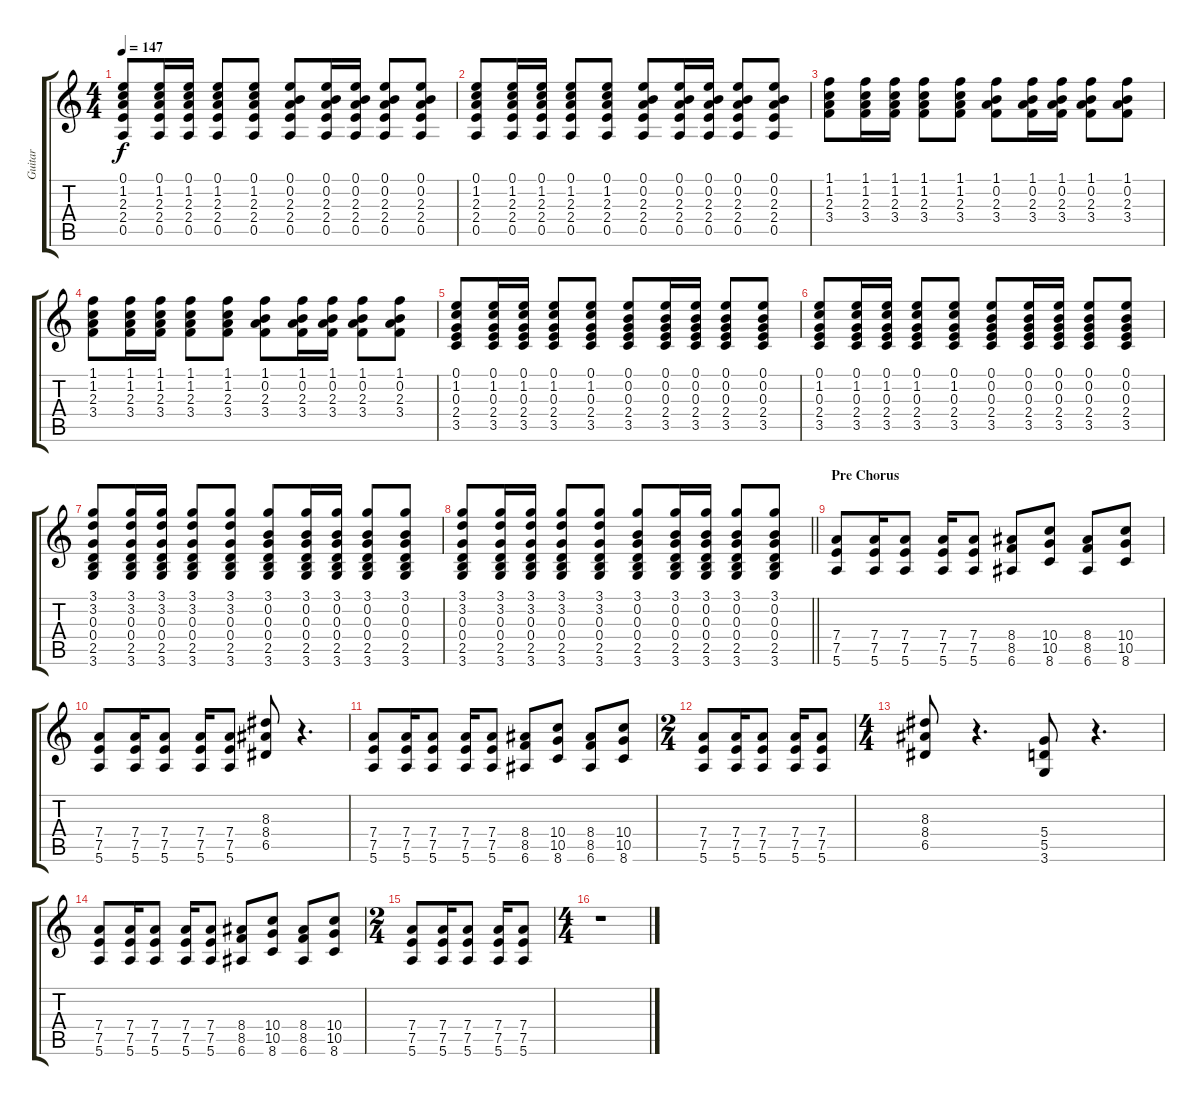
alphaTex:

\track ("Guitar" "Guitar") {instrument distortionguitar}
\staff {score tabs}
\tuning (E4 B3 G3 D3 A2 E2) {hide}
\ts (4 4)
\tempo 147
\clef g2
\ks aminor
(0.1 1.2 2.3 2.4 0.5).8{dy f} (0.1 1.2 2.3 2.4 0.5).16 (0.1 1.2 2.3 2.4 0.5).16 (0.1 1.2 2.3 2.4 0.5).8 (0.1 1.2 2.3 2.4 0.5).8 (0.1 0.2 2.3 2.4 0.5).8 (0.1 0.2 2.3 2.4 0.5).16 (0.1 0.2 2.3 2.4 0.5).16 (0.1 0.2 2.3 2.4 0.5).8 (0.1 0.2 2.3 2.4 0.5).8 |
(0.1 1.2 2.3 2.4 0.5).8 (0.1 1.2 2.3 2.4 0.5).16 (0.1 1.2 2.3 2.4 0.5).16 (0.1 1.2 2.3 2.4 0.5).8 (0.1 1.2 2.3 2.4 0.5).8 (0.1 0.2 2.3 2.4 0.5).8 (0.1 0.2 2.3 2.4 0.5).16 (0.1 0.2 2.3 2.4 0.5).16 (0.1 0.2 2.3 2.4 0.5).8 (0.1 0.2 2.3 2.4 0.5).8 |
(1.1 1.2 2.3 3.4).8 (1.1 1.2 2.3 3.4).16 (1.1 1.2 2.3 3.4).16 (1.1 1.2 2.3 3.4).8 (1.1 1.2 2.3 3.4).8 (1.1 0.2 2.3 3.4).8 (1.1 0.2 2.3 3.4).16 (1.1 0.2 2.3 3.4).16 (1.1 0.2 2.3 3.4).8 (1.1 0.2 2.3 3.4).8 |
(1.1 1.2 2.3 3.4).8 (1.1 1.2 2.3 3.4).16 (1.1 1.2 2.3 3.4).16 (1.1 1.2 2.3 3.4).8 (1.1 1.2 2.3 3.4).8 (1.1 0.2 2.3 3.4).8 (1.1 0.2 2.3 3.4).16 (1.1 0.2 2.3 3.4).16 (1.1 0.2 2.3 3.4).8 (1.1 0.2 2.3 3.4).8 |
(0.1 1.2 0.3 2.4 3.5).8 (0.1 1.2 0.3 2.4 3.5).16 (0.1 1.2 0.3 2.4 3.5).16 (0.1 1.2 0.3 2.4 3.5).8 (0.1 1.2 0.3 2.4 3.5).8 (0.1 0.2 0.3 2.4 3.5).8 (0.1 0.2 0.3 2.4 3.5).16 (0.1 0.2 0.3 2.4 3.5).16 (0.1 0.2 0.3 2.4 3.5).8 (0.1 0.2 0.3 2.4 3.5).8 |
(0.1 1.2 0.3 2.4 3.5).8 (0.1 1.2 0.3 2.4 3.5).16 (0.1 1.2 0.3 2.4 3.5).16 (0.1 1.2 0.3 2.4 3.5).8 (0.1 1.2 0.3 2.4 3.5).8 (0.1 0.2 0.3 2.4 3.5).8 (0.1 0.2 0.3 2.4 3.5).16 (0.1 0.2 0.3 2.4 3.5).16 (0.1 0.2 0.3 2.4 3.5).8 (0.1 0.2 0.3 2.4 3.5).8 |
(3.1 3.2 0.3 0.4 2.5 3.6).8 (3.1 3.2 0.3 0.4 2.5 3.6).16 (3.1 3.2 0.3 0.4 2.5 3.6).16 (3.1 3.2 0.3 0.4 2.5 3.6).8 (3.1 3.2 0.3 0.4 2.5 3.6).8 (3.1 0.2 0.3 0.4 2.5 3.6).8 (3.1 0.2 0.3 0.4 2.5 3.6).16 (3.1 0.2 0.3 0.4 2.5 3.6).16 (3.1 0.2 0.3 0.4 2.5 3.6).8 (3.1 0.2 0.3 0.4 2.5 3.6).8 |
\barLineRight lightlight
(3.1 3.2 0.3 0.4 2.5 3.6).8 (3.1 3.2 0.3 0.4 2.5 3.6).16 (3.1 3.2 0.3 0.4 2.5 3.6).16 (3.1 3.2 0.3 0.4 2.5 3.6).8 (3.1 3.2 0.3 0.4 2.5 3.6).8 (3.1 0.2 0.3 0.4 2.5 3.6).8 (3.1 0.2 0.3 0.4 2.5 3.6).16 (3.1 0.2 0.3 0.4 2.5 3.6).16 (3.1 0.2 0.3 0.4 2.5 3.6).8 (3.1 0.2 0.3 0.4 2.5 3.6).8 |
\section ("" "Pre Chorus")
(7.4 7.5 5.6).8 (7.4 7.5 5.6).16 (7.4 7.5 5.6).8 (7.4 7.5 5.6).16 (7.4 7.5 5.6).8 (8.4 8.5 6.6).8 (10.4 10.5 8.6).8 (8.4 8.5 6.6).8 (10.4 10.5 8.6).8 |
(7.4 7.5 5.6).8 (7.4 7.5 5.6).16 (7.4 7.5 5.6).8 (7.4 7.5 5.6).16 (7.4 7.5 5.6).8 (8.3 8.4 6.5).8 r.4{d} |
(7.4 7.5 5.6).8 (7.4 7.5 5.6).16 (7.4 7.5 5.6).8 (7.4 7.5 5.6).16 (7.4 7.5 5.6).8 (8.4 8.5 6.6).8 (10.4 10.5 8.6).8 (8.4 8.5 6.6).8 (10.4 10.5 8.6).8 |
\ts (2 4)
(7.4 7.5 5.6).8 (7.4 7.5 5.6).16 (7.4 7.5 5.6).8 (7.4 7.5 5.6).16 (7.4 7.5 5.6).8 |
\ts (4 4)
(8.3 8.4 6.5).8 r.4{d} (5.4 5.5 3.6).8 r.4{d} |
(7.4 7.5 5.6).8 (7.4 7.5 5.6).16 (7.4 7.5 5.6).8 (7.4 7.5 5.6).16 (7.4 7.5 5.6).8 (8.4 8.5 6.6).8 (10.4 10.5 8.6).8 (8.4 8.5 6.6).8 (10.4 10.5 8.6).8 |
\ts (2 4)
(7.4 7.5 5.6).8 (7.4 7.5 5.6).16 (7.4 7.5 5.6).8 (7.4 7.5 5.6).16 (7.4 7.5 5.6).8 |
\ts (4 4)
r.1
